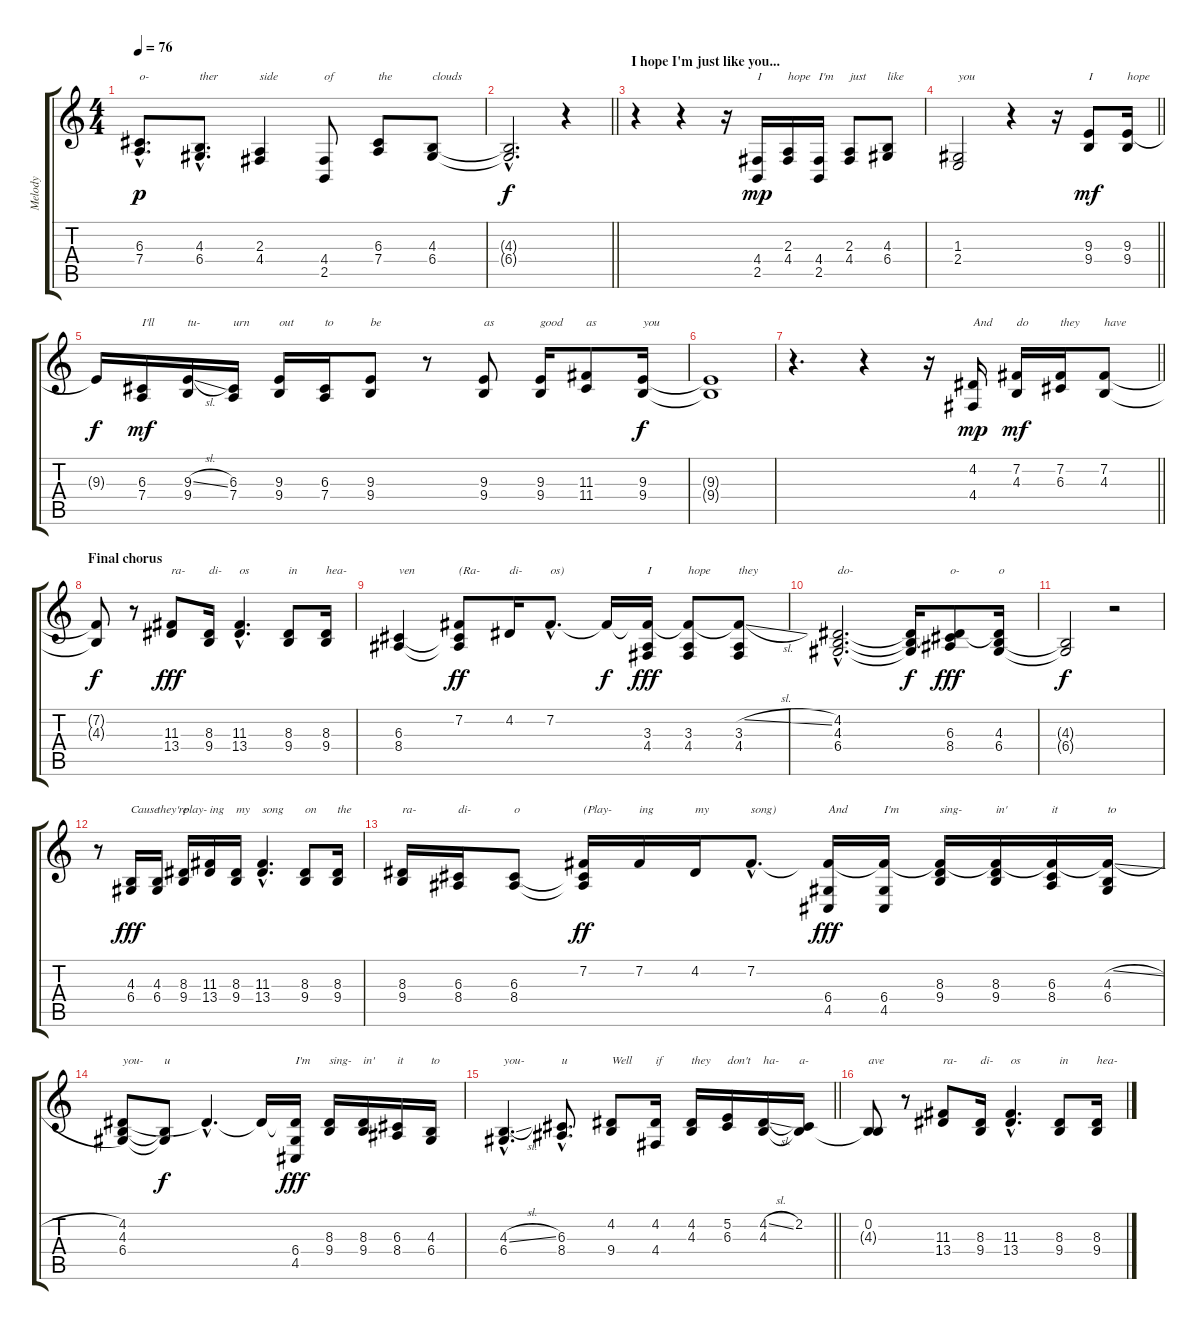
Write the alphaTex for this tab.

\track ("Melody" "Melody") {instrument altosax}
\staff {score tabs}
\tuning (E4 B3 G3 D3 A2 E2) {hide}
\ts (4 4)
\tempo 76
\clef g2
\ks c
(6.3{hac} 7.4{hac}).8{d txt "o-" dy p} (4.3{hac} 6.4{hac}).8{d txt "ther"} (2.3 4.4).4{txt "side"} (4.4 2.5).8{txt "of"} (6.3 7.4).8{txt "the"} (4.3 6.4).8{txt "clouds"} |
\barLineRight lightlight
(4.3{hac t} 6.4{hac t}).2{d dy f} r.4 |
\section ("" "I hope I'm just like you...")
r.4 r.4 r.16 (4.4 2.5).16{txt "I" dy mp} (2.3 4.4).16{txt "hope"} (4.4 2.5).16{txt "I'm"} (2.3 4.4).8{txt "just"} (4.3 6.4).8{txt "like"} |
\barLineRight lightlight
(1.3 2.4).2{txt "you"} r.4 r.16 (9.3 9.4).8{txt "I" dy mf} (9.3 9.4).16{txt "hope"} |
9.3{t}.16{dy f} (6.3 7.4).16{txt "I'll" dy mf} (9.3{sl} 9.4).16{txt "tu-"} (6.3 7.4).16{txt "urn"} (9.3 9.4).16{txt "out"} (6.3 7.4).16{txt "to"} (9.3 9.4).8{txt "be"} r.8 (9.3 9.4).8{txt "as"} (9.3 9.4).16{txt "good"} (11.3 11.4).8{txt "as"} (9.3 9.4).16{txt "you" dy f} |
(9.3{t} 9.4{t}).1 |
\barLineRight lightlight
r.4{d} r.4 r.16 (4.2 4.4).16{txt "And" dy mp} (7.2 4.3).16{txt "do" dy mf} (7.2 6.3).16{txt "they"} (7.2 4.3).8{txt "have"} |
\section ("" "Final chorus")
(7.2{t} 4.3{t}).8{dy f} r.8 (11.3 13.4).8{txt "ra-" dy fff} (8.3 9.4).16{txt "di-"} (11.3{hac} 13.4{hac}).4{d txt "os"} (8.3 9.4).8{txt "in"} (8.3 9.4).16{txt "hea-"} |
(6.3 8.4).4{txt "ven"} (7.2 6.3{t} 8.4{t}).8{txt "(Ra-" dy ff} 4.2.16{txt "di-"} 7.2{hac}.8{d txt "os)"} 7.2{t}.16{dy f} (7.2{t} 3.3 4.4).16{txt "I" dy fff} (7.2{t} 3.3 4.4).8{txt "hope"} (7.2{sl t} 3.3 4.4).8{txt "they"} |
(4.2{hac} 4.3{hac} 6.4{hac}).2{d txt "do-"} (4.2{t} 4.3{t} 6.4{t}).16{dy f} (4.2{t} 6.3 8.4).8{txt "o-" dy fff} (4.2{t} 4.3 6.4).16{txt "o"} |
(4.3{t} 6.4{t}).2{dy f} r.2 |
r.8 (4.3 6.4).16{txt "Cause" dy fff} (4.3 6.4).16{txt "they're"} (8.3 9.4).16{txt "play-"} (11.3 13.4).16{txt "ing"} (8.3 9.4).16{txt "my"} (11.3{hac} 13.4{hac}).4{d txt "song"} (8.3 9.4).8{txt "on"} (8.3 9.4).16{txt "the"} |
(8.3 9.4).16{txt "ra-"} (6.3 8.4).16{txt "di-"} (6.3 8.4).8{txt "o"} (7.2 6.3{t} 8.4{t}).16{txt "(Play-" dy ff} 7.2.16{txt "ing"} 4.2.16{txt "my"} 7.2{hac}.8{d txt "song)"} (7.2{t} 6.4 4.5).16{txt "And" dy fff} (7.2{t} 6.4 4.5).16{txt "I'm"} (7.2{t} 8.3 9.4).16{txt "sing-"} (7.2{t} 8.3 9.4).16{txt "in'"} (7.2{t} 6.3 8.4).16{txt "it"} (7.2{sl t} 4.3 6.4).16{txt "to"} |
(4.2 4.3 6.4).8{txt "you-"} (4.3{t} 6.4{t}).8{txt "u" dy f} 4.2{hac t}.4{d} 4.2{t}.16 (4.2{t} 6.4 4.5).16{txt "I'm" dy fff} (8.3 9.4).16{txt "sing-"} (8.3 9.4).16{txt "in'"} (6.3 8.4).16{txt "it"} (4.3 6.4).16{txt "to"} |
\barLineRight lightlight
(4.3{sl hac} 6.4{hac}).4{d txt "you-"} (6.3{hac} 8.4{hac}).8{d txt "u"} (4.2 9.4).8{txt "Well"} (4.2 4.4).16{txt "if"} (4.2 4.3).16{txt "they"} (5.2 6.3).16{txt "don't"} (4.2{sl} 4.3).16{txt "ha-"} (2.2 4.3{t}).16{txt "a-"} |
(0.2 4.3{t}).8{txt "ave"} r.8 (11.3 13.4).8{txt "ra-"} (8.3 9.4).16{txt "di-"} (11.3{hac} 13.4{hac}).4{d txt "os"} (8.3 9.4).8{txt "in"} (8.3 9.4).16{txt "hea-"}
